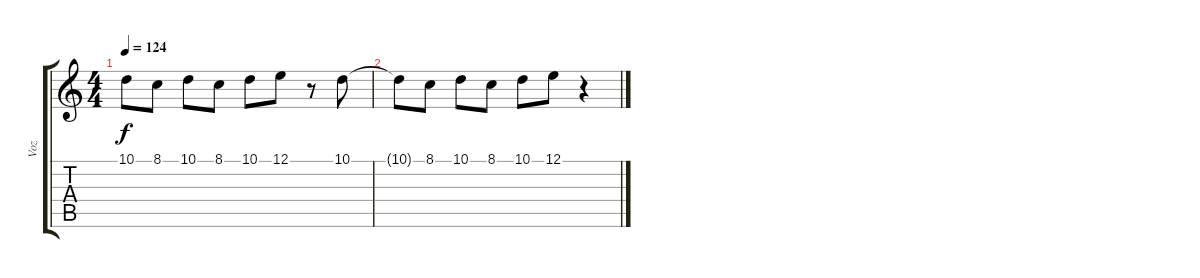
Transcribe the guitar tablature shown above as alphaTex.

\track ("Voz" "Voz") {instrument stringensemble1}
\staff {score tabs}
\tuning (E4 B3 G3 D3 A2 E2) {hide}
\ts (4 4)
\tempo 124
\clef g2
\ks c
10.1{t}.8{dy f} 8.1.8 10.1.8 8.1.8 10.1.8 12.1.8 r.8 10.1.8 |
10.1{t}.8 8.1.8 10.1.8 8.1.8 10.1.8 12.1.8 r.4
